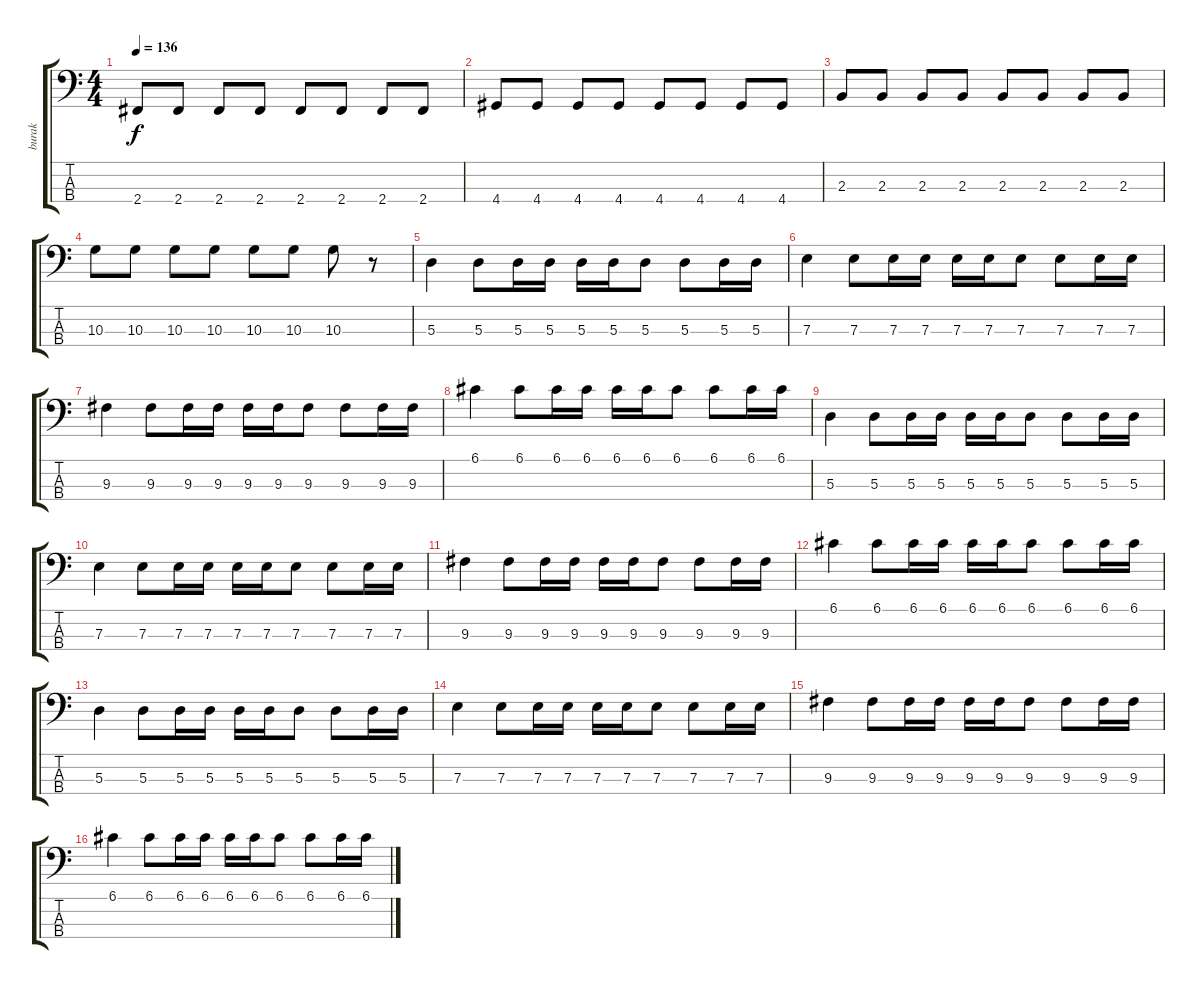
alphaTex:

\track ("burak" "burak") {instrument electricbassfinger}
\staff {score tabs}
\tuning (G2 D2 A1 E1) {hide}
\ts (4 4)
\tempo 136
\clef f4
\ks c
2.4.8{dy f} 2.4.8 2.4.8 2.4.8 2.4.8 2.4.8 2.4.8 2.4.8 |
4.4.8 4.4.8 4.4.8 4.4.8 4.4.8 4.4.8 4.4.8 4.4.8 |
2.3.8 2.3.8 2.3.8 2.3.8 2.3.8 2.3.8 2.3.8 2.3.8 |
10.3.8 10.3.8 10.3.8 10.3.8 10.3.8 10.3.8 10.3.8 r.8 |
5.3.4 5.3.8 5.3.16 5.3.16 5.3.16 5.3.16 5.3.8 5.3.8 5.3.16 5.3.16 |
7.3.4 7.3.8 7.3.16 7.3.16 7.3.16 7.3.16 7.3.8 7.3.8 7.3.16 7.3.16 |
9.3.4 9.3.8 9.3.16 9.3.16 9.3.16 9.3.16 9.3.8 9.3.8 9.3.16 9.3.16 |
6.1.4 6.1.8 6.1.16 6.1.16 6.1.16 6.1.16 6.1.8 6.1.8 6.1.16 6.1.16 |
5.3.4 5.3.8 5.3.16 5.3.16 5.3.16 5.3.16 5.3.8 5.3.8 5.3.16 5.3.16 |
7.3.4 7.3.8 7.3.16 7.3.16 7.3.16 7.3.16 7.3.8 7.3.8 7.3.16 7.3.16 |
9.3.4 9.3.8 9.3.16 9.3.16 9.3.16 9.3.16 9.3.8 9.3.8 9.3.16 9.3.16 |
6.1.4 6.1.8 6.1.16 6.1.16 6.1.16 6.1.16 6.1.8 6.1.8 6.1.16 6.1.16 |
5.3.4 5.3.8 5.3.16 5.3.16 5.3.16 5.3.16 5.3.8 5.3.8 5.3.16 5.3.16 |
7.3.4 7.3.8 7.3.16 7.3.16 7.3.16 7.3.16 7.3.8 7.3.8 7.3.16 7.3.16 |
9.3.4 9.3.8 9.3.16 9.3.16 9.3.16 9.3.16 9.3.8 9.3.8 9.3.16 9.3.16 |
6.1.4 6.1.8 6.1.16 6.1.16 6.1.16 6.1.16 6.1.8 6.1.8 6.1.16 6.1.16
